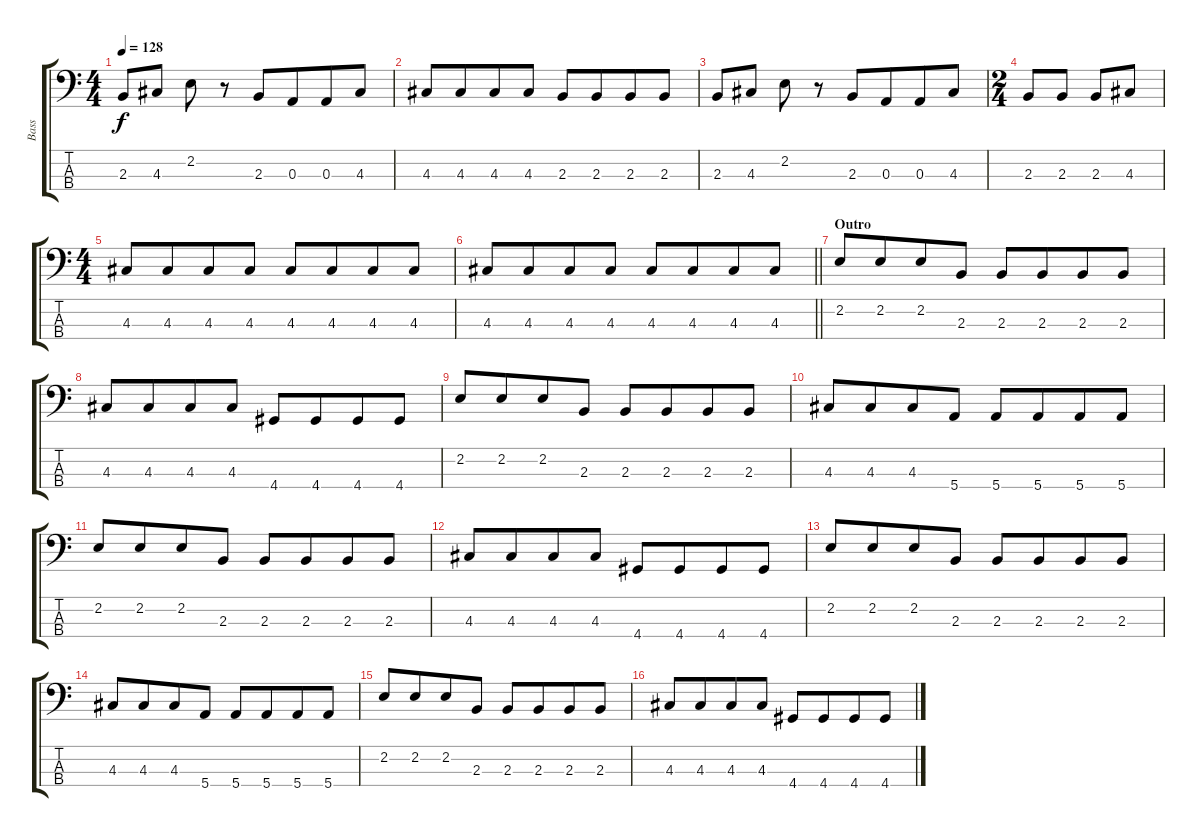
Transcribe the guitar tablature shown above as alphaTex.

\track ("Bass" "Bass") {instrument electricbassfinger}
\staff {score tabs}
\tuning (G2 D2 A1 E1) {hide}
\ts (4 4)
\tempo 128
\clef f4
\ks c
2.3.8{dy f} 4.3.8 2.2.8 r.8 2.3.8 0.3.8{beam merge} 0.3.8 4.3.8 |
4.3.8 4.3.8{beam merge} 4.3.8 4.3.8 2.3.8 2.3.8{beam merge} 2.3.8 2.3.8 |
2.3.8 4.3.8 2.2.8 r.8 2.3.8 0.3.8{beam merge} 0.3.8 4.3.8 |
\ts (2 4)
2.3.8 2.3.8 2.3.8 4.3.8 |
\ts (4 4)
4.3.8 4.3.8{beam merge} 4.3.8 4.3.8 4.3.8 4.3.8{beam merge} 4.3.8 4.3.8 |
\barLineRight lightlight
4.3.8 4.3.8{beam merge} 4.3.8 4.3.8 4.3.8 4.3.8{beam merge} 4.3.8 4.3.8 |
\section ("" "Outro")
2.2.8 2.2.8{beam merge} 2.2.8 2.3.8 2.3.8 2.3.8{beam merge} 2.3.8 2.3.8 |
4.3.8 4.3.8{beam merge} 4.3.8 4.3.8 4.4.8 4.4.8{beam merge} 4.4.8 4.4.8 |
2.2.8 2.2.8{beam merge} 2.2.8 2.3.8 2.3.8 2.3.8{beam merge} 2.3.8 2.3.8 |
4.3.8 4.3.8{beam merge} 4.3.8 5.4.8 5.4.8 5.4.8{beam merge} 5.4.8 5.4.8 |
2.2.8 2.2.8{beam merge} 2.2.8 2.3.8 2.3.8 2.3.8{beam merge} 2.3.8 2.3.8 |
4.3.8 4.3.8{beam merge} 4.3.8 4.3.8 4.4.8 4.4.8{beam merge} 4.4.8 4.4.8 |
2.2.8 2.2.8{beam merge} 2.2.8 2.3.8 2.3.8 2.3.8{beam merge} 2.3.8 2.3.8 |
4.3.8 4.3.8{beam merge} 4.3.8 5.4.8 5.4.8 5.4.8{beam merge} 5.4.8 5.4.8 |
2.2.8 2.2.8{beam merge} 2.2.8 2.3.8 2.3.8 2.3.8{beam merge} 2.3.8 2.3.8 |
4.3.8 4.3.8{beam merge} 4.3.8 4.3.8 4.4.8 4.4.8{beam merge} 4.4.8 4.4.8
